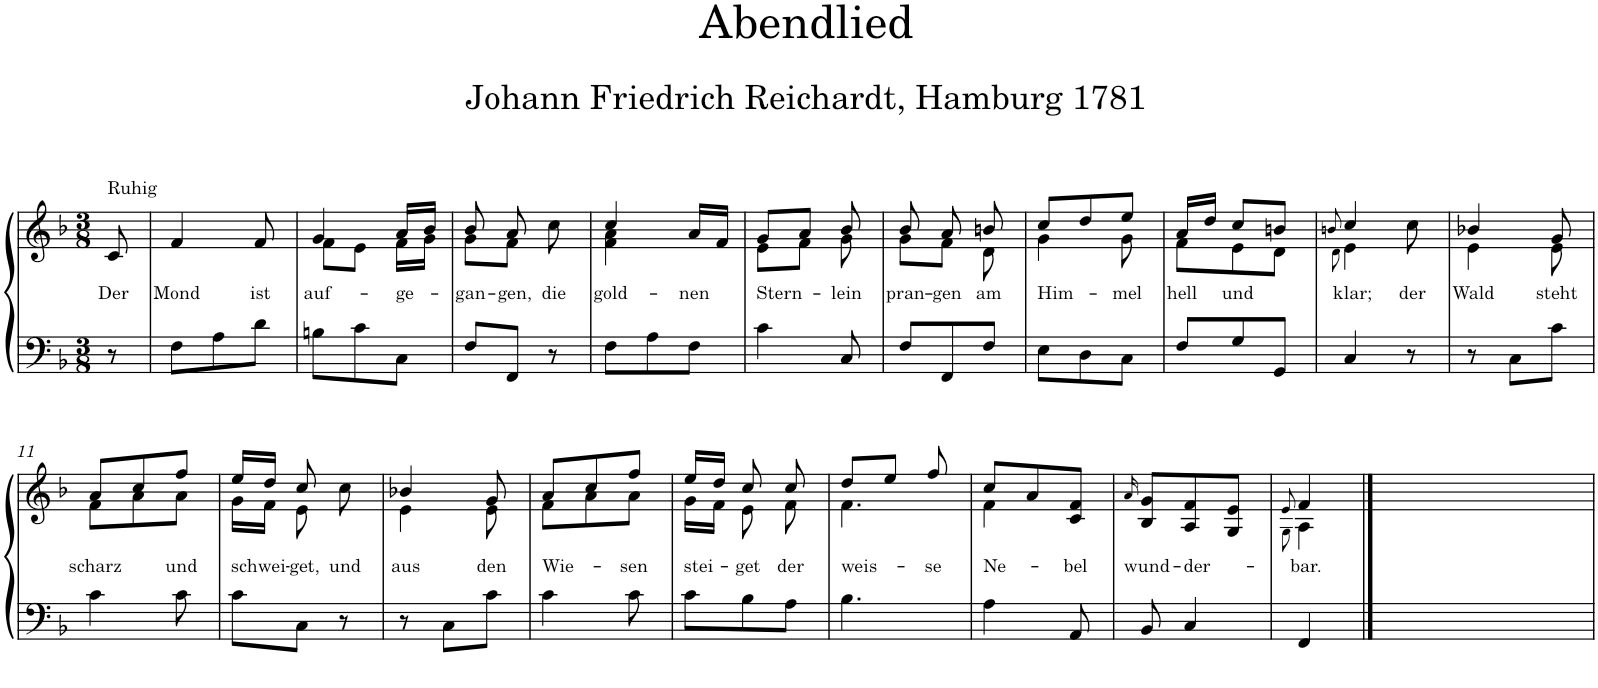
**kern	**kern	**text
*part1	*part1	*part1
*staff2	*staff1	*staff1
*I"Piano	*	*
*I'Pno.	*	*
*clefF4	*clefG2	*
*k[b-]	*k[b-]	*
*M3/8	*M3/8	*
=	=	=
!	!LO:TX:a:t=Ruhig	!
!	!	!LO:LY:b
8r	8c/	Der
=1	=1	=1
!	!	!LO:LY:b
8F\L	4f/	Mond
8A\	.	.
!	!	!LO:LY:b
8d\J	8f/	ist
=2	=2	=2
!	!	!LO:LY:b
*	*^	*
8Bn\L	4g/	8f\L	auf-
8c\	.	8e\J	.
!	!	!	!LO:LY:b
8C\J	16a/LL	16f\LL	-ge-
.	16b-/JJ	16g\JJ	.
=3	=3	=3	=3
!	!	!	!LO:LY:b
8F/L	8b-/	8g\L	-gan-
!	!	!	!LO:LY:b
8FF/J	8a/	8f\J	-gen,
!	!	!	!LO:LY:b
8r	8cc\	8ryy	die
=4	=4	=4	=4
!	!	!	!LO:LY:b
8F\L	4cc/	4f\ 4a\	gold-
8A\	.	.	.
!	!	!	!LO:LY:b
8F\J	16a/LL	8ryy	-nen
.	16f/JJ	.	.
=5	=5	=5	=5
!	!	!	!LO:LY:b
4c\	8g/L	8e\L	Stern-
.	8a/J	8f\J	.
!	!	!	!LO:LY:b
8C/	8b-/	8g\	-lein
=6	=6	=6	=6
!	!	!	!LO:LY:b
8F/L	8b-/	8g\L	pran-
!	!	!	!LO:LY:b
8FF/	8a/	8f\J	-gen
!	!	!	!LO:LY:b
8F/J	8bn/	8d\	am
=7	=7	=7	=7
!	!	!	!LO:LY:b
8E\L	8cc/L	4g\	Him-
8D\	8dd/	.	.
!	!	!	!LO:LY:b
8C\J	8ee/J	8g\	-mel
=8	=8	=8	=8
!	!	!	!LO:LY:b
8F/L	16a/LL	8f\L	hell
.	16dd/JJ	.	.
!	!	!	!LO:LY:b
8G/	8cc/L	8e\	und
8GG/J	8bn/J	8d\J	.
=9	=9	=9	=9
.	8qbn/	8qd\	.
!	!	!	!LO:LY:b
4C/	4cc/	4e\	klar;
!	!	!	!LO:LY:b
8r	8cc\	8ryy	der
=10	=10	=10	=10
!	!	!	!LO:LY:b
8r	4b-X/	4e\	Wald
8C\L	.	.	.
!	!	!	!LO:LY:b
8c\J	8g/	8e\	steht
!!LO:LB:g=z	!!
=11	=11	=11	=11
!	!	!	!LO:LY:b
4c\	8a/L	8f\L	scharz
.	8cc/	8a\	.
!	!	!	!LO:LY:b
8c\	8ff/J	8a\J	und
=12	=12	=12	=12
!	!	!	!LO:LY:b
8c\L	16ee/LL	16g\LL	schwei-
.	16dd/JJ	16f\JJ	.
!	!	!	!LO:LY:b
8C\J	8cc/	8e\	-get,
!	!	!	!LO:LY:b
8r	8cc\	8ryy	und
=13	=13	=13	=13
!	!	!	!LO:LY:b
8r	4b-X/	4e\	aus
8C\L	.	.	.
!	!	!	!LO:LY:b
8c\J	8g/	8e\	den
=14	=14	=14	=14
!	!	!	!LO:LY:b
4c\	8a/L	8f\L	Wie-
.	8cc/	8a\	.
!	!	!	!LO:LY:b
8c\	8ff/J	8a\J	-sen
=15	=15	=15	=15
!	!	!	!LO:LY:b
8c\L	16ee/LL	16g\LL	stei-
.	16dd/JJ	16f\JJ	.
!	!	!	!LO:LY:b
8B-\	8cc/	8e\	-get
!	!	!	!LO:LY:b
8A\J	8cc/	8f\	der
=16	=16	=16	=16
!	!	!	!LO:LY:b
4.B-\	8dd/L	4.f\	weis-
.	8ee/J	.	.
!	!	!	!LO:LY:b
.	8ff/	.	-se
=17	=17	=17	=17
!	!	!	!LO:LY:b
4A\	8cc/L	4f\	Ne-
.	8a/	.	.
!	!	!	!LO:LY:b
8AA/	8c/ 8f/J	8ryy	-bel
*	*v	*v	*
=18	=18	=18
.	16qa/	.
!	!	!LO:LY:b
8BB-/	8B-/ 8g/L	wund-
!	!	!LO:LY:b
4C/	8A/ 8f/	-der-
.	8G/ 8e/J	.
=19	=19	=19
*	*^	*
.	8qe/	8qG\	.
!	!	!	!LO:LY:b
4FF/	4f/	4A\	-bar.
*	*v	*v	*
==20	==20	==20
4.ryy	32ryy	.
.	32ryy	.
.	32ryy	.
.	32ryy	.
.	32ryy	.
.	32ryy	.
.	32ryy	.
.	32ryy	.
.	32ryy	.
.	32ryy	.
.	32ryy	.
.	32ryy	.
=	=	=
*-	*-	*-
